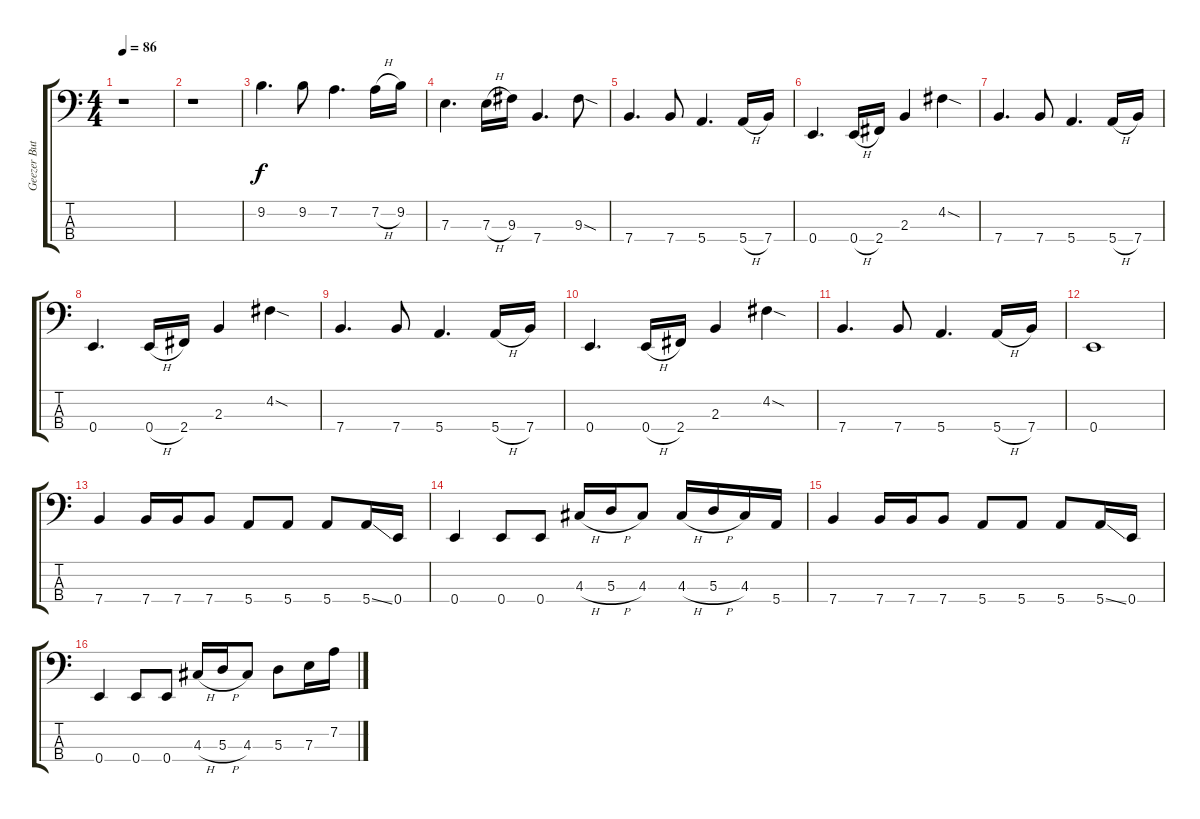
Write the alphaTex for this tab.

\track ("Geezer Butler" "Geezer But") {instrument electricbassfinger}
\staff {score tabs}
\tuning (G2 D2 A1 E1) {hide}
\ts (4 4)
\tempo 86
\clef f4
\ks c
r.1{dy f} |
r.1 |
9.2.4{d} 9.2.8 7.2.4{d} 7.2{h}.16 9.2.16 |
7.3.4{d} 7.3{h}.16 9.3.16 7.4.4{d} 9.3{sod}.8 |
7.4.4{d} 7.4.8 5.4.4{d} 5.4{h}.16 7.4.16 |
0.4.4{d} 0.4{h}.16 2.4.16 2.3.4 4.2{sod}.4 |
7.4.4{d} 7.4.8 5.4.4{d} 5.4{h}.16 7.4.16 |
0.4.4{d} 0.4{h}.16 2.4.16 2.3.4 4.2{sod}.4 |
7.4.4{d} 7.4.8 5.4.4{d} 5.4{h}.16 7.4.16 |
0.4.4{d} 0.4{h}.16 2.4.16 2.3.4 4.2{sod}.4 |
7.4.4{d} 7.4.8 5.4.4{d} 5.4{h}.16 7.4.16 |
0.4.1 |
7.4.4 7.4.16 7.4.16 7.4.8 5.4.8 5.4.8 5.4.8 5.4{ss}.16 0.4.16 |
0.4.4 0.4.8 0.4.8 4.3{h}.16 5.3{h}.16 4.3.8 4.3{h}.16 5.3{h}.16 4.3.16 5.4.16 |
7.4.4 7.4.16 7.4.16 7.4.8 5.4.8 5.4.8 5.4.8 5.4{ss}.16 0.4.16 |
0.4.4 0.4.8 0.4.8 4.3{h}.16 5.3{h}.16 4.3.8 5.3.8 7.3.16 7.2.16
